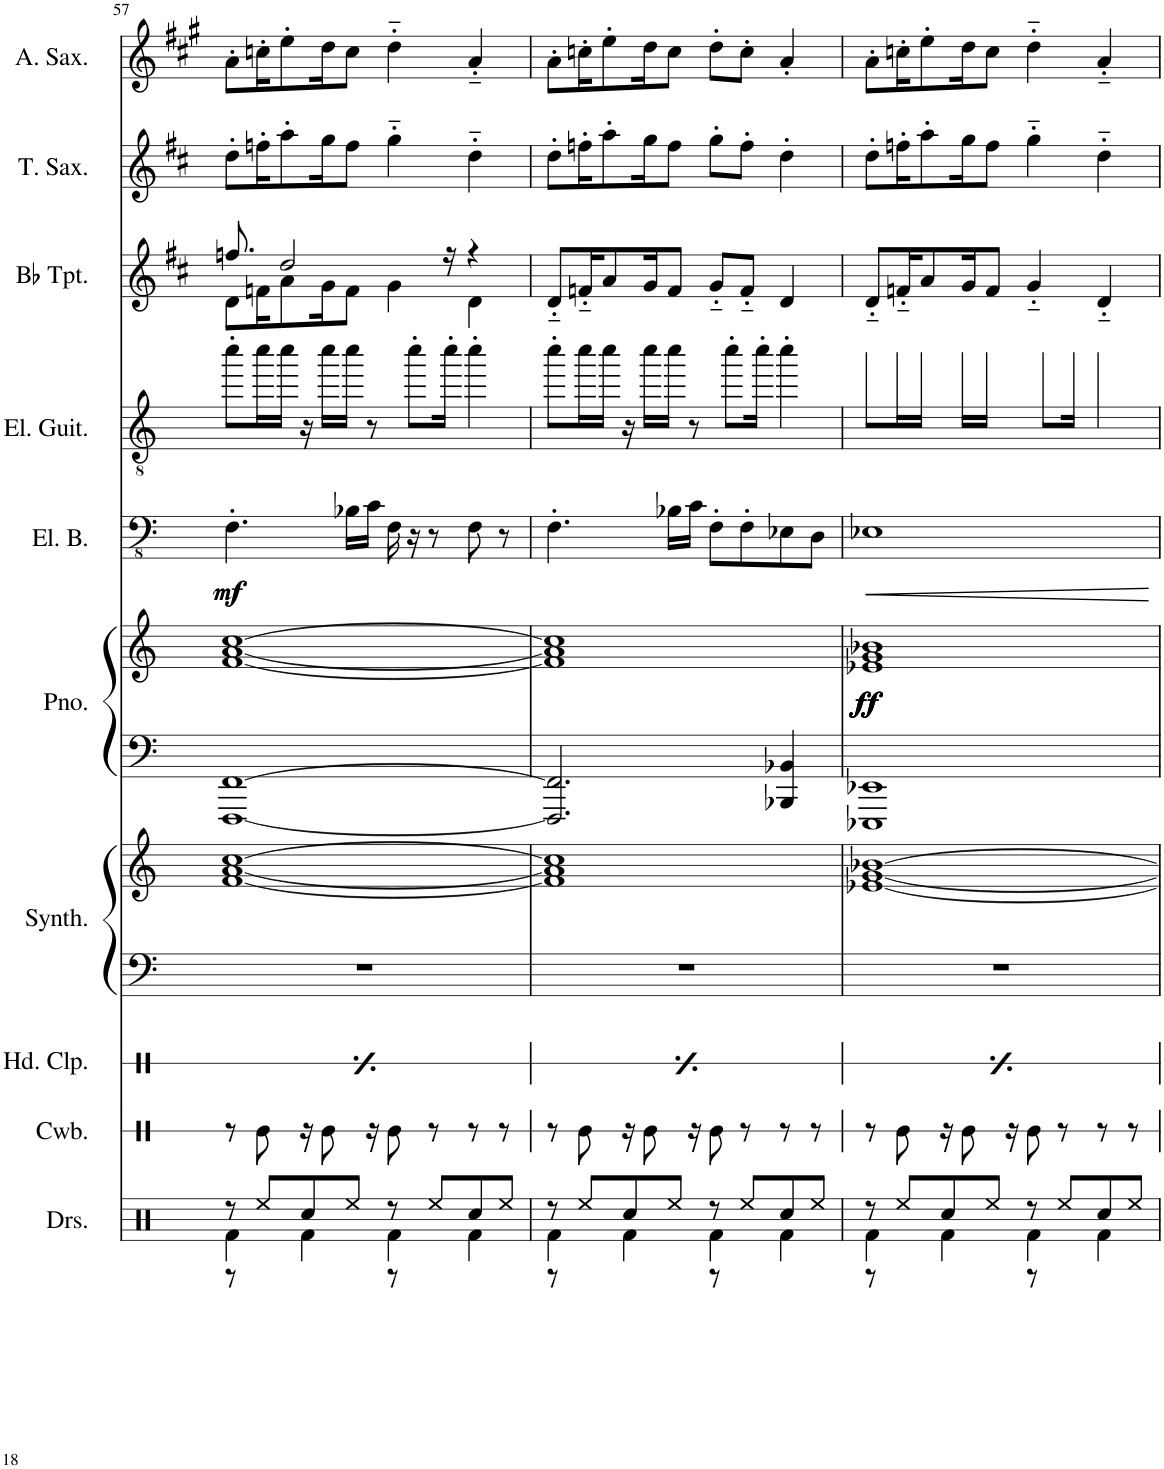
**kern	**kern	**kern	**kern	**kern	**kern	**kern	**dynam	**kern	**dynam	**kern	**kern	**kern	**kern	**kern
*part11	*part10	*part9	*part8	*part8	*part7	*part7	*part7	*part6	*part6	*part5	*part4	*part3	*part2	*part1
*staff13	*staff12	*staff11	*staff10	*staff9	*staff8	*staff7	*staff7/8	*staff6	*staff6	*staff5	*staff4	*staff3	*staff2	*staff1
*I"Drumset	*I"Cowbell	*I"Hand Clap	*I"Warm Synthesizer	*	*I"Piano	*	*	*I"Electric Bass	*	*I"Electric Guitar	*I"Bb Trumpet	*I"Baritone Saxophone	*I"Tenor Saxophone	*I"Alto Saxophone
*I'Drs.	*I'Cwb.	*I'Hd. Clp.	*I'Synth.	*	*I'Pno.	*	*	*I'El. B.	*	*I'El. Guit.	*I'Bb Tpt.	*I'Bar. Sax.	*I'T. Sax.	*I'A. Sax.
!!LO:PB:g=z
*clefX	*clefX	*clefX	*clefF4	*clefG2	*clefF4	*clefG2	*	*clefFv4	*	*clefGv2	*clefG2	*clefG2	*clefG2	*clefG2
*	*	*	*	*	*	*	*	*	*	*	*Trd1c2	*Trd12c21	*Trd8c14	*Trd5c9
*k[]	*k[]	*k[]	*k[]	*k[]	*k[]	*k[]	*	*k[]	*	*k[]	*k[f#c#]	*k[f#c#g#]	*k[f#c#]	*k[f#c#g#]
*M4/4	*M4/4	*M4/4	*M4/4	*M4/4	*M4/4	*M4/4	*	*M4/4	*	*M4/4	*M4/4	*M4/4	*M4/4	*M4/4
=57	=57	=57	=57	=57	=57	=57	=57	=57	=57	=57	=57	=57	=57	=57
*^	*	*	*	*	*	*	*	*	*	*	*^	*	*	*
*	*^	*	*	*	*	*	*	*	*	*	*	*	*	*	*	*
!	!	!	!	!	!	!	!	!	!	!	!LO:DY:b	!	!	!	!	!	!
!	!	!	!	!	!	!	!	!	!	!	!LO:DY:n=1:b	!	!	!	!	!	!
8r	4Rf\	8r	8r	8r	1r	[1f [1a [1cc	[1FFF [1FF	[1f [1a [1cc	.	4.FF'\	mf mf	8ccc'\L	8.ffn/	8d\L	8aa'~\L	8dd'\L	8a'\L
8Ree/L	.	4.ryy	8Re\	16r	.	.	.	.	.	.	.	16ccc\L	.	16fn\K	16cccn'~\K	16ffn'\K	16ccn'\K
.	.	.	.	16r	.	.	.	.	.	.	.	16ccc\JJ	2dd/	8a\	8eee\J	8aa'\	8ee'\
8Rcc/	4Rf\	.	16r	16Re/	.	.	.	.	.	.	.	16r	.	.	.	.	.
.	.	.	8Re\	16r	.	.	.	.	.	.	.	16ccc\LL	.	16g\K	16ddd\KL	16gg\K	16dd\K
8Ree/J	.	.	.	8r	.	.	.	.	.	16BB-X\LL	.	16ccc\JJ	.	8f\J	8ccc\J	8ff\J	8cc\J
.	.	.	16r	.	.	.	.	.	.	16C\JJ	.	8r	.	.	.	.	.
8r	4Rf\	8r	8Re\	4r	.	.	.	.	.	16FF\	.	.	.	4g\	4ddd'~	4gg'~\	4dd'~\
.	.	.	.	.	.	.	.	.	.	16r	.	8ccc'\L	.	.	.	.	.
8Ree/L	.	4.ryy	8r	.	.	.	.	.	.	8r	.	.	.	.	.	.	.
.	.	.	.	.	.	.	.	.	.	.	.	16ccc'\Jk	16r	.	.	.	.
8Rcc/	4Rf\	.	8r	4Re/	.	.	.	.	.	8FF\	.	4ccc'\	4r	4d\	4aa'~	4dd'~\	4a'~/
8Ree/J	.	.	8r	.	.	.	.	.	.	8r	.	.	.	.	.	.	.
*	*	*	*	*	*	*	*	*	*	*	*	*	*v	*v	*	*	*
=58	=58	=58	=58	=58	=58	=58	=58	=58	=58	=58	=58	=58	=58	=58	=58	=58
8r	4Rf\	8r	8r	8r	1r	1f] 1a] 1cc]	2.FFF/] 2.FF/]	1f] 1a] 1cc]	.	4.FF'\	.	8ccc'\L	8d'~/L	8aa'~\L	8dd'\L	8a'\L
8Ree/L	.	4.ryy	8Re\	16r	.	.	.	.	.	.	.	16ccc\L	16fn'~/K	16cccn'~\K	16ffn'\K	16ccn'\K
.	.	.	.	16r	.	.	.	.	.	.	.	16ccc\JJ	8a/	8eee\J	8aa'\	8ee'\
8Rcc/	4Rf\	.	16r	16Re/	.	.	.	.	.	.	.	16r	.	.	.	.
.	.	.	8Re\	16r	.	.	.	.	.	.	.	16ccc\LL	16g/K	16ddd\KL	16gg\K	16dd\K
8Ree/J	.	.	.	8r	.	.	.	.	.	16BB-X\LL	.	16ccc\JJ	8f/J	8ccc\J	8ff\J	8cc\J
.	.	.	16r	.	.	.	.	.	.	16C\JJ	.	8r	.	.	.	.
8r	4Rf\	8r	8Re\	4r	.	.	.	.	.	8FF'\L	.	.	8g'~/L	8ddd'~\L	8gg'\L	8dd'\L
.	.	.	.	.	.	.	.	.	.	.	.	8ccc'\L	.	.	.	.
8Ree/L	.	4.ryy	8r	.	.	.	.	.	.	8FF'\	.	.	8f'~/J	8ccc'~\J	8ff'\J	8cc'\J
.	.	.	.	.	.	.	.	.	.	.	.	16ccc'\Jk	.	.	.	.
8Rcc/	4Rf\	.	8r	4Re/	.	.	4BBB-X/ 4BB-X/	.	.	8EE-X\	.	4ccc'\	4d/	4aa	4dd'\	4a'/
8Ree/J	.	.	8r	.	.	.	.	.	.	8DD\J	.	.	.	.	.	.
=59	=59	=59	=59	=59	=59	=59	=59	=59	=59	=59	=59	=59	=59	=59	=59	=59
!	!	!	!	!	!	!	!	!	!LO:DY:a=2	!	!LO:HP:b	!	!	!	!	!
!	!	!	!	!	!	!	!	!	!LO:DY:n=1:a=2	!	!	!	!	!	!	!
!	!	!	!	!	!	!	!	!	!LO:DY:n=2:a=2	!	!	!	!	!	!	!
!	!	!	!	!	!	!	!	!	!LO:DY:n=3:a=2	!	!	!	!	!	!	!
8r	4Rf\	8r	8r	8r	1r	[1e-X [1g [1b-X	1EEE-X 1EE-X	1e-X 1g 1b-X	ff ff ff ff	1EE-X	<	8ccc'\L	8d'~/L	8aa'~\L	8dd'\L	8a'\L
8Ree/L	.	4.ryy	8Re\	16r	.	.	.	.	.	.	.	16ccc\L	16fn'~/K	16cccn'~\K	16ffn'\K	16ccn'\K
.	.	.	.	16r	.	.	.	.	.	.	.	16ccc\JJ	8a/	8eee\J	8aa'\	8ee'\
8Rcc/	4Rf\	.	16r	16Re/	.	.	.	.	.	.	.	16ryy	.	.	.	.
.	.	.	8Re\	16r	.	.	.	.	.	.	.	16ccc\LL	16g/K	16ddd\KL	16gg\K	16dd\K
8Ree/J	.	.	.	8r	.	.	.	.	.	.	.	16ccc\JJ	8f/J	8ccc\J	8ff\J	8cc\J
.	.	.	16r	.	.	.	.	.	.	.	.	8ryy	.	.	.	.
8r	4Rf\	8r	8Re\	4r	.	.	.	.	.	.	.	.	4g'~/	4ddd'~	4gg'~\	4dd'~\
.	.	.	.	.	.	.	.	.	.	.	.	8ccc'\L	.	.	.	.
8Ree/L	.	4.ryy	8r	.	.	.	.	.	.	.	.	.	.	.	.	.
.	.	.	.	.	.	.	.	.	.	.	.	16ccc'\Jk	.	.	.	.
8Rcc/	4Rf\	.	8r	4Re/	.	.	.	.	.	.	.	4ccc'\	4d'~/	4aa'~	4dd'~\	4a'~/
8Ree/J	.	.	8r	.	.	.	.	.	.	.	.	.	.	.	.	.
*v	*v	*v	*	*	*	*	*	*	*	*	*	*	*	*	*	*
.	.	.	.	.	.	.	.	.	[	.	.	.	.	.
=	=	=	=	=	=	=	=	=	=	=	=	=	=	=
*-	*-	*-	*-	*-	*-	*-	*-	*-	*-	*-	*-	*-	*-	*-
